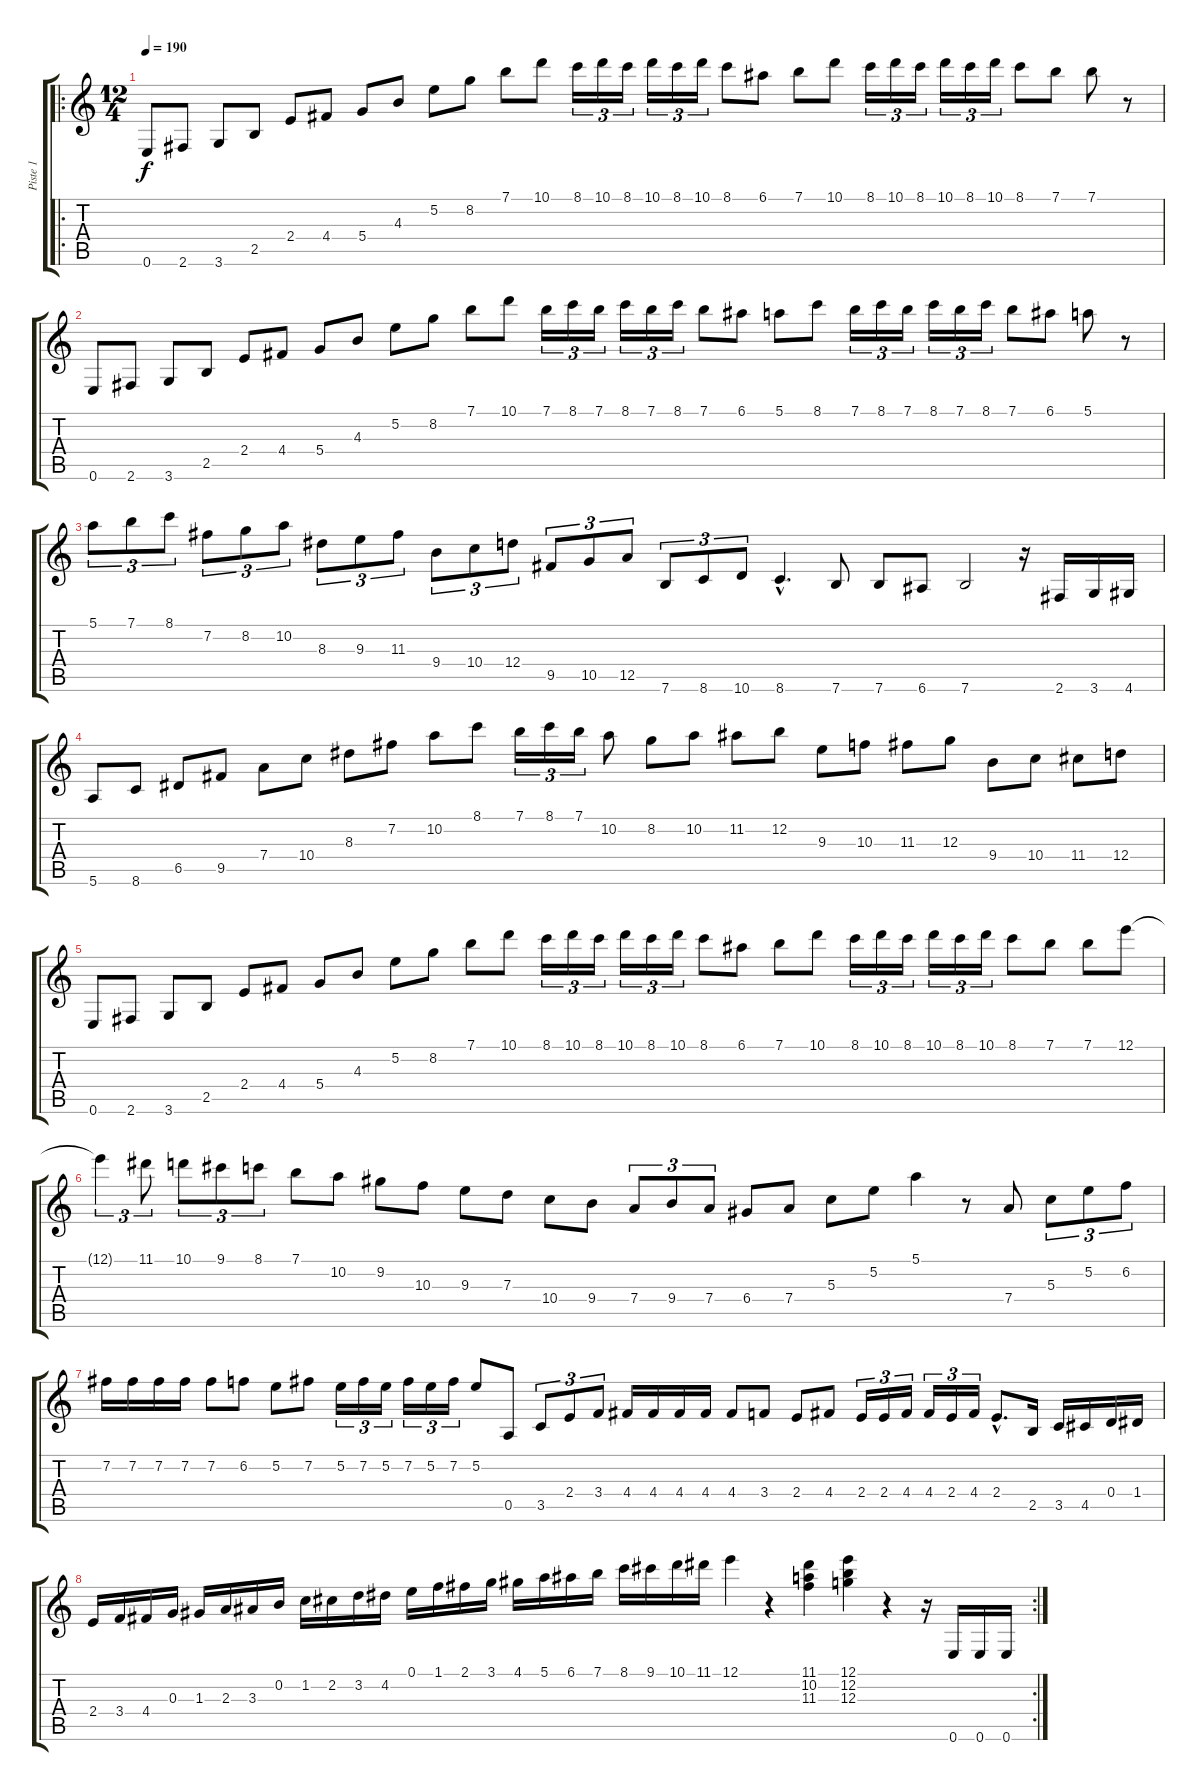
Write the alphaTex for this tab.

\track ("Piste 1" "Piste 1") {instrument acousticguitarnylon}
\staff {score tabs}
\tuning (E4 B3 G3 D3 A2 E2) {hide}
\ro
\ts (12 4)
\tempo 190
\clef g2
\ks c
0.6.8{dy f instrument acousticguitarnylon} 2.6.8 3.6.8 2.5.8 2.4.8 4.4.8 5.4.8 4.3.8 5.2.8 8.2.8 7.1.8 10.1.8 8.1.16{tu (3 2)} 10.1.16{tu (3 2)} 8.1.16{tu (3 2)} 10.1.16{tu (3 2)} 8.1.16{tu (3 2)} 10.1.16{tu (3 2)} 8.1.8 6.1.8 7.1.8 10.1.8 8.1.16{tu (3 2)} 10.1.16{tu (3 2)} 8.1.16{tu (3 2)} 10.1.16{tu (3 2)} 8.1.16{tu (3 2)} 10.1.16{tu (3 2)} 8.1.8 7.1.8 7.1.8 r.8 |
0.6.8 2.6.8 3.6.8 2.5.8 2.4.8 4.4.8 5.4.8 4.3.8 5.2.8 8.2.8 7.1.8 10.1.8 7.1.16{tu (3 2)} 8.1.16{tu (3 2)} 7.1.16{tu (3 2)} 8.1.16{tu (3 2)} 7.1.16{tu (3 2)} 8.1.16{tu (3 2)} 7.1.8 6.1.8 5.1.8 8.1.8 7.1.16{tu (3 2)} 8.1.16{tu (3 2)} 7.1.16{tu (3 2)} 8.1.16{tu (3 2)} 7.1.16{tu (3 2)} 8.1.16{tu (3 2)} 7.1.8 6.1.8 5.1.8 r.8 |
5.1.8{tu (3 2)} 7.1.8{tu (3 2)} 8.1.8{tu (3 2)} 7.2.8{tu (3 2)} 8.2.8{tu (3 2)} 10.2.8{tu (3 2)} 8.3.8{tu (3 2)} 9.3.8{tu (3 2)} 11.3.8{tu (3 2)} 9.4.8{tu (3 2)} 10.4.8{tu (3 2)} 12.4.8{tu (3 2)} 9.5.8{tu (3 2)} 10.5.8{tu (3 2)} 12.5.8{tu (3 2)} 7.6.8{tu (3 2)} 8.6.8{tu (3 2)} 10.6.8{tu (3 2)} 8.6{hac}.4{d} 7.6.8 7.6.8 6.6.8 7.6.2 r.16 2.6.16 3.6.16 4.6.16 |
5.6.8 8.6.8 6.5.8 9.5.8 7.4.8 10.4.8 8.3.8 7.2.8 10.2.8 8.1.8 7.1.16{tu (3 2)} 8.1.16{tu (3 2)} 7.1.16{tu (3 2)} 10.2.8 8.2.8 10.2.8 11.2.8 12.2.8 9.3.8 10.3.8 11.3.8 12.3.8 9.4.8 10.4.8 11.4.8 12.4.8 |
0.6.8 2.6.8 3.6.8 2.5.8 2.4.8 4.4.8 5.4.8 4.3.8 5.2.8 8.2.8 7.1.8 10.1.8 8.1.16{tu (3 2)} 10.1.16{tu (3 2)} 8.1.16{tu (3 2)} 10.1.16{tu (3 2)} 8.1.16{tu (3 2)} 10.1.16{tu (3 2)} 8.1.8 6.1.8 7.1.8 10.1.8 8.1.16{tu (3 2)} 10.1.16{tu (3 2)} 8.1.16{tu (3 2)} 10.1.16{tu (3 2)} 8.1.16{tu (3 2)} 10.1.16{tu (3 2)} 8.1.8 7.1.8 7.1.8 12.1.8 |
12.1{t}.4{tu (3 2)} 11.1.8{tu (3 2)} 10.1.8{tu (3 2)} 9.1.8{tu (3 2)} 8.1.8{tu (3 2)} 7.1.8 10.2.8 9.2.8 10.3.8 9.3.8 7.3.8 10.4.8 9.4.8 7.4.8{tu (3 2)} 9.4.8{tu (3 2)} 7.4.8{tu (3 2)} 6.4.8 7.4.8 5.3.8 5.2.8 5.1.4 r.8 7.4.8 5.3.8{tu (3 2)} 5.2.8{tu (3 2)} 6.2.8{tu (3 2)} |
7.2.16 7.2.16 7.2.16 7.2.16 7.2.8 6.2.8 5.2.8 7.2.8 5.2.16{tu (3 2)} 7.2.16{tu (3 2)} 5.2.16{tu (3 2)} 7.2.16{tu (3 2)} 5.2.16{tu (3 2)} 7.2.16{tu (3 2)} 5.2.8 0.5.8 3.5.8{tu (3 2)} 2.4.8{tu (3 2)} 3.4.8{tu (3 2)} 4.4.16 4.4.16 4.4.16 4.4.16 4.4.8 3.4.8 2.4.8 4.4.8 2.4.16{tu (3 2)} 2.4.16{tu (3 2)} 4.4.16{tu (3 2)} 4.4.16{tu (3 2)} 2.4.16{tu (3 2)} 4.4.16{tu (3 2)} 2.4{hac}.8{d} 2.5.16 3.5.16 4.5.16 0.4.16 1.4.16 |
\rc 2
2.4.16 3.4.16 4.4.16 0.3.16 1.3.16 2.3.16 3.3.16 0.2.16 1.2.16 2.2.16 3.2.16 4.2.16 0.1.16 1.1.16 2.1.16 3.1.16 4.1.16 5.1.16 6.1.16 7.1.16 8.1.16 9.1.16 10.1.16 11.1.16 12.1.4 r.4 (11.1 10.2 11.3).4 (12.1 12.2 12.3).4 r.4 r.16 0.6.16 0.6.16 0.6.16
